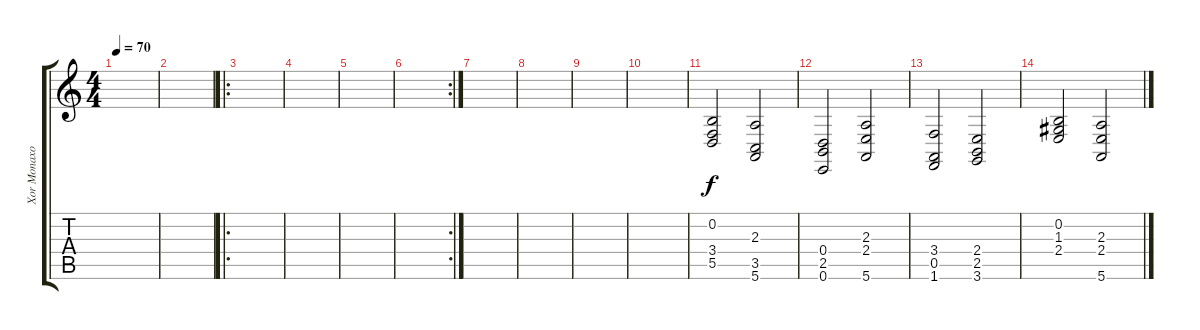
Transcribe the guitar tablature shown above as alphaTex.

\track ("Xor Monaxov" "Xor Monaxo") {instrument choiraahs}
\staff {score tabs}
\tuning (E4 B3 G3 D3 A2 E2) {hide}
\ts (4 4)
\tempo 70
\clef g2
\ks aminor
|
|
\ro
|
|
|
\rc 2
|
|
|
|
|
(0.2 3.4 5.5).2 (2.3 3.5 5.6).2 |
(0.4 2.5 0.6).2 (2.3 2.4 5.6).2 |
(3.4 0.5 1.6).2 (2.4 2.5 3.6).2 |
(0.2 1.3 2.4).2 (2.3 2.4 5.6).2
